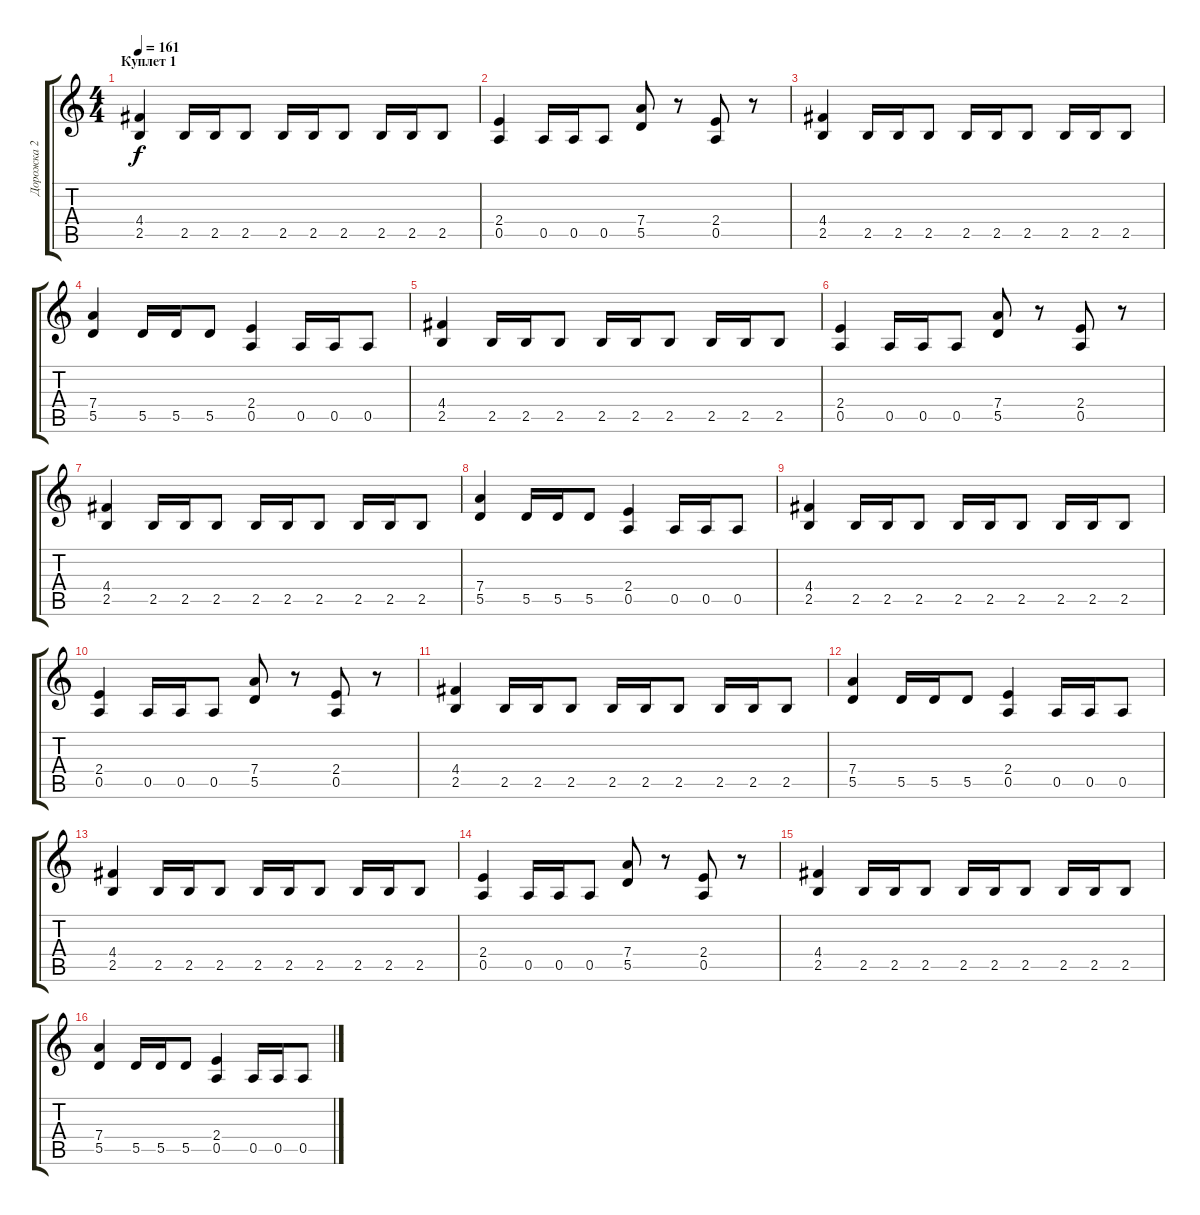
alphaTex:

\track ("Дорожка 2" "Дорожка 2") {instrument distortionguitar}
\staff {score tabs}
\tuning (E4 B3 G3 D3 A2 E2) {hide}
\ts (4 4)
\section ("" "Куплет 1")
\tempo 161
\clef g2
\ks c
(4.4 2.5).4{dy f} 2.5.16 2.5.16 2.5.8 2.5.16 2.5.16 2.5.8 2.5.16 2.5.16 2.5.8 |
(2.4 0.5).4 0.5.16 0.5.16 0.5.8 (7.4 5.5).8 r.8 (2.4 0.5).8 r.8 |
(4.4 2.5).4 2.5.16 2.5.16 2.5.8 2.5.16 2.5.16 2.5.8 2.5.16 2.5.16 2.5.8 |
(7.4 5.5).4 5.5.16 5.5.16 5.5.8 (2.4 0.5).4 0.5.16 0.5.16 0.5.8 |
(4.4 2.5).4 2.5.16 2.5.16 2.5.8 2.5.16 2.5.16 2.5.8 2.5.16 2.5.16 2.5.8 |
(2.4 0.5).4 0.5.16 0.5.16 0.5.8 (7.4 5.5).8 r.8 (2.4 0.5).8 r.8 |
(4.4 2.5).4 2.5.16 2.5.16 2.5.8 2.5.16 2.5.16 2.5.8 2.5.16 2.5.16 2.5.8 |
(7.4 5.5).4 5.5.16 5.5.16 5.5.8 (2.4 0.5).4 0.5.16 0.5.16 0.5.8 |
(4.4 2.5).4 2.5.16 2.5.16 2.5.8 2.5.16 2.5.16 2.5.8 2.5.16 2.5.16 2.5.8 |
(2.4 0.5).4 0.5.16 0.5.16 0.5.8 (7.4 5.5).8 r.8 (2.4 0.5).8 r.8 |
(4.4 2.5).4 2.5.16 2.5.16 2.5.8 2.5.16 2.5.16 2.5.8 2.5.16 2.5.16 2.5.8 |
(7.4 5.5).4 5.5.16 5.5.16 5.5.8 (2.4 0.5).4 0.5.16 0.5.16 0.5.8 |
(4.4 2.5).4 2.5.16 2.5.16 2.5.8 2.5.16 2.5.16 2.5.8 2.5.16 2.5.16 2.5.8 |
(2.4 0.5).4 0.5.16 0.5.16 0.5.8 (7.4 5.5).8 r.8 (2.4 0.5).8 r.8 |
(4.4 2.5).4 2.5.16 2.5.16 2.5.8 2.5.16 2.5.16 2.5.8 2.5.16 2.5.16 2.5.8 |
(7.4 5.5).4 5.5.16 5.5.16 5.5.8 (2.4 0.5).4 0.5.16 0.5.16 0.5.8
